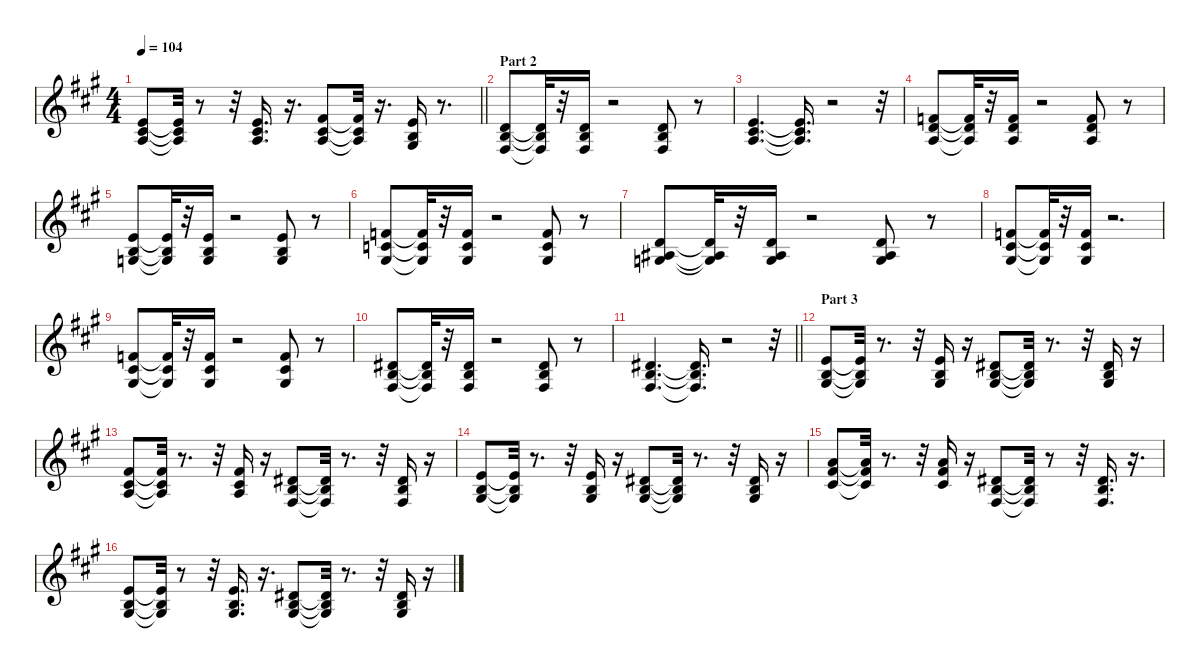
\defaultSystemsLayout 4
\hideDynamics
\bracketExtendMode nobrackets
\singleTrackTrackNamePolicy hidden
\multiTrackTrackNamePolicy hidden
\otherSystemsTrackNameOrientation horizontal
\track ("Piano   " "pno.") {instrument acousticgrandpiano}
\staff {score}
\tuning (E4 B3 G3 D3 A2 E2)
\ts (4 4)
\tempo 104
\clef g2
\barLineRight lightlight
\ks a
(0.1{acc forcenatural} 2.2{acc #} 2.3{acc forcenatural}).8{dy mf beam Up} (0.1{t acc forcenatural} 2.2{t acc #} 2.3{t acc forcenatural}).32{dy f beam Up} r.8{beam Up} r.32{beam Up} (0.1{acc forcenatural} 2.2{acc #} 2.3{acc forcenatural}).16{d beam Up} r.16{d beam Up} (2.1{acc #} 2.2{acc #} 2.3{acc forcenatural}).8{dy mf beam Up} (2.1{t acc #} 2.2{t acc #} 2.3{t acc forcenatural}).32{dy f beam Up} r.16{d beam Up} (0.1{acc forcenatural} 0.2{acc forcenatural} 1.3{acc #}).16{dy mf beam Up} r.8{d beam Up} |
\section ("" "Part 2")
(3.2{acc forcenatural} 4.3{acc forcenatural} 4.4{acc #}).8{beam Up} (3.2{t acc forcenatural} 4.3{t acc forcenatural} 4.4{t acc #}).32{dy f beam Up} r.32{beam Up} (3.2{acc forcenatural} 4.3{acc forcenatural} 4.4{acc #}).16{beam Up} r.2{beam Up} (3.2{acc forcenatural} 4.3{acc forcenatural} 4.4{acc #}).8{beam Up} r.8{beam Up} |
(0.1{acc forcenatural} 2.2{acc #} 2.3{acc forcenatural}).4{d dy mf beam Up} (0.1{t acc forcenatural} 2.2{t acc #} 2.3{t acc forcenatural}).16{d dy f beam Up} r.2{beam Up} r.32{beam Up} |
(1.1{acc forcenatural} 3.2{acc forcenatural} 2.3{acc forcenatural}).8{dy mf beam Up} (1.1{t acc forcenatural} 3.2{t acc forcenatural} 2.3{t acc forcenatural}).32{dy f beam Up} r.32{beam Up} (1.1{acc forcenatural} 3.2{acc forcenatural} 2.3{acc forcenatural}).16{beam Up} r.2{beam Up} (1.1{acc forcenatural} 3.2{acc forcenatural} 2.3{acc forcenatural}).8{beam Up} r.8{beam Up} |
(0.1{acc forcenatural} 0.2{acc forcenatural} 0.3{acc forcenatural}).8{dy mf beam Up} (0.1{t acc forcenatural} 0.2{t acc forcenatural} 0.3{t acc forcenatural}).32{dy f beam Up} r.32{beam Up} (0.1{acc forcenatural} 0.2{acc forcenatural} 0.3{acc forcenatural}).16{beam Up} r.2{beam Up} (0.1{acc forcenatural} 0.2{acc forcenatural} 0.3{acc forcenatural}).8{beam Up} r.8{beam Up} |
(1.1{acc forcenatural} 1.2{acc forcenatural} 1.3{acc #}).8{dy mf beam Up} (1.1{t acc forcenatural} 1.2{t acc forcenatural} 1.3{t acc #}).32{dy f beam Up} r.32{beam Up} (1.1{acc forcenatural} 1.2{acc forcenatural} 1.3{acc #}).16{beam Up} r.2{beam Up} (1.1{acc forcenatural} 1.2{acc forcenatural} 1.3{acc #}).8{beam Up} r.8{beam Up} |
(3.2{acc forcenatural} 3.3{acc #} 5.4{acc forcenatural}).8{dy mf beam Up} (3.2{t acc forcenatural} 3.3{t acc #} 5.4{t acc forcenatural}).32{dy f beam Up} r.32{beam Up} (3.2{acc forcenatural} 3.3{acc #} 5.4{acc forcenatural}).16{beam Up} r.2{beam Up} (3.2{acc forcenatural} 3.3{acc #} 5.4{acc forcenatural}).8{beam Up} r.8{beam Up} |
(1.1{acc forcenatural} 2.2{acc #} 1.3{acc #}).8{dy mf beam Up} (1.1{t acc forcenatural} 2.2{t acc #} 1.3{t acc #}).32{dy f beam Up} r.32{beam Up} (1.1{acc forcenatural} 2.2{acc #} 1.3{acc #}).16{beam Up} r.2{d beam Up} |
(1.1{acc forcenatural} 2.2{acc #} 1.3{acc #}).8{dy mf beam Up} (1.1{t acc forcenatural} 2.2{t acc #} 1.3{t acc #}).32{dy f beam Up} r.32{beam Up} (1.1{acc forcenatural} 2.2{acc #} 1.3{acc #}).16{beam Up} r.2{beam Up} (1.1{acc forcenatural} 2.2{acc #} 1.3{acc #}).8{beam Up} r.8{beam Up} |
(4.2{acc #} 4.3{acc forcenatural} 4.4{acc #}).8{dy mf beam Up} (4.2{t acc #} 4.3{t acc forcenatural} 4.4{t acc #}).32{dy f beam Up} r.32{beam Up} (4.2{acc #} 4.3{acc forcenatural} 4.4{acc #}).16{beam Up} r.2{beam Up} (4.2{acc #} 4.3{acc forcenatural} 4.4{acc #}).8{beam Up} r.8{beam Up} |
\barLineRight lightlight
(4.2{acc #} 4.3{acc forcenatural} 4.4{acc #}).4{d dy mf beam Up} (4.2{t acc #} 4.3{t acc forcenatural} 4.4{t acc #}).16{d dy f beam Up} r.2{beam Up} r.32{beam Up} |
\section ("" "Part 3")
(0.1{acc forcenatural} 0.2{acc forcenatural} 1.3{acc #}).8{dy mf beam Up} (0.1{t acc forcenatural} 0.2{t acc forcenatural} 1.3{t acc #}).32{dy f beam Up} r.8{d beam Up} r.32{beam Up} (0.1{acc forcenatural} 0.2{acc forcenatural} 1.3{acc #}).16{beam Up} r.16{beam Up} (4.2{acc #} 4.3{acc forcenatural} 6.4{acc #}).8{dy mf beam Up} (4.2{t acc #} 4.3{t acc forcenatural} 6.4{t acc #}).32{dy f beam Up} r.8{d beam Up} r.32{beam Up} (4.2{acc #} 4.3{acc forcenatural} 6.4{acc #}).16{beam Up} r.16{beam Up} |
(2.1{acc #} 2.2{acc #} 2.3{acc forcenatural}).8{dy mf beam Up} (2.1{t acc #} 2.2{t acc #} 2.3{t acc forcenatural}).32{dy f beam Up} r.8{d beam Up} r.32{beam Up} (2.1{acc #} 2.2{acc #} 2.3{acc forcenatural}).16{beam Up} r.16{beam Up} (4.2{acc #} 4.3{acc forcenatural} 4.4{acc #}).8{dy mf beam Up} (4.2{t acc #} 4.3{t acc forcenatural} 4.4{t acc #}).32{dy f beam Up} r.8{d beam Up} r.32{beam Up} (4.2{acc #} 4.3{acc forcenatural} 4.4{acc #}).16{beam Up} r.16{beam Up} |
(0.1{acc forcenatural} 0.2{acc forcenatural} 1.3{acc #}).8{dy mf beam Up} (0.1{t acc forcenatural} 0.2{t acc forcenatural} 1.3{t acc #}).32{dy f beam Up} r.8{d beam Up} r.32{beam Up} (0.1{acc forcenatural} 0.2{acc forcenatural} 1.3{acc #}).16{beam Up} r.16{beam Up} (4.2{acc #} 4.3{acc forcenatural} 6.4{acc #}).8{dy mf beam Up} (4.2{t acc #} 4.3{t acc forcenatural} 6.4{t acc #}).32{dy f beam Up} r.8{d beam Up} r.32{beam Up} (4.2{acc #} 4.3{acc forcenatural} 6.4{acc #}).16{beam Up} r.16{beam Up} |
(5.1{acc forcenatural} 7.2{acc #} 6.3{acc #}).8{dy mf beam Up} (5.1{t acc forcenatural} 7.2{t acc #} 6.3{t acc #}).32{dy f beam Up} r.8{d beam Up} r.32{beam Up} (5.1{acc forcenatural} 7.2{acc #} 6.3{acc #}).16{beam Up} r.16{beam Up} (4.2{acc #} 4.3{acc forcenatural} 4.4{acc #}).8{dy mf beam Up} (4.2{t acc #} 4.3{t acc forcenatural} 4.4{t acc #}).32{dy f beam Up} r.8{beam Up} r.32{beam Up} (4.2{acc #} 4.3{acc forcenatural} 4.4{acc #}).16{d beam Up} r.16{d beam Up} |
(0.1{acc forcenatural} 0.2{acc forcenatural} 1.3{acc #}).8{dy mf beam Up} (0.1{t acc forcenatural} 0.2{t acc forcenatural} 1.3{t acc #}).32{dy f beam Up} r.8{beam Up} r.32{beam Up} (0.1{acc forcenatural} 0.2{acc forcenatural} 1.3{acc #}).16{d beam Up} r.16{d beam Up} (4.2{acc #} 4.3{acc forcenatural} 6.4{acc #}).8{dy mf beam Up} (4.2{t acc #} 4.3{t acc forcenatural} 6.4{t acc #}).32{dy f beam Up} r.8{d beam Up} r.32{beam Up} (4.2{acc #} 4.3{acc forcenatural} 6.4{acc #}).16{beam Up} r.16{beam Up}
